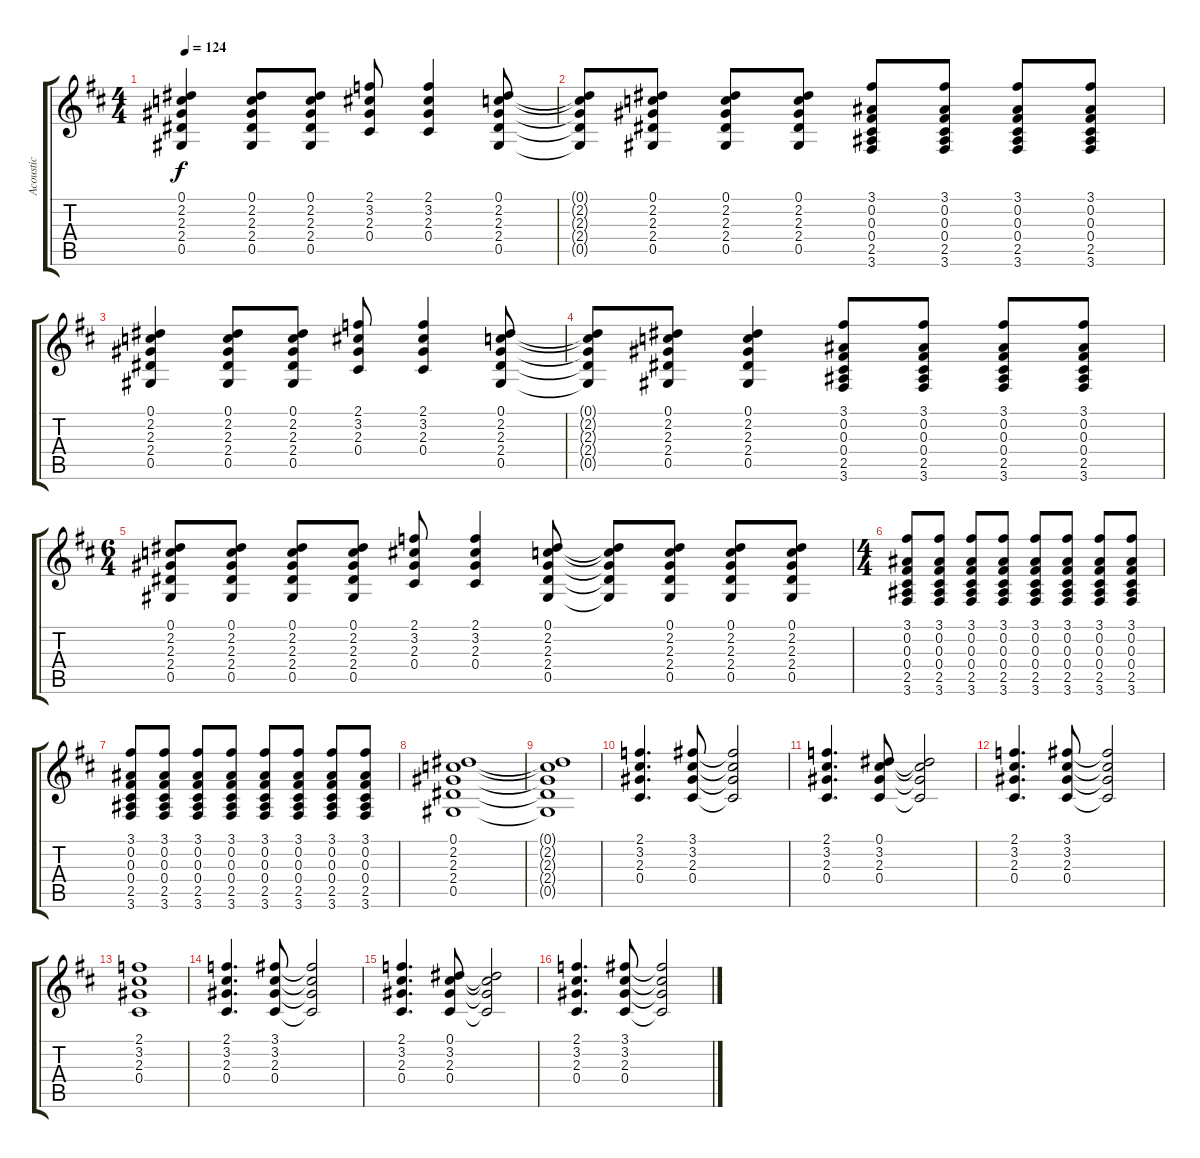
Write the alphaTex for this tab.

\track ("Acoustic" "Acoustic") {instrument acousticguitarsteel}
\staff {score tabs}
\tuning (Eb4 Bb3 Gb3 Db3 Ab2 Eb2) {hide}
\ts (4 4)
\tempo 124
\clef g2
\ks d
(0.1 2.2 2.3 2.4 0.5).4{dy f} (0.1 2.2 2.3 2.4 0.5).8 (0.1 2.2 2.3 2.4 0.5).8 (2.1 3.2 2.3 0.4).8 (2.1 3.2 2.3 0.4).4 (0.1 2.2 2.3 2.4 0.5).8 |
(0.1{t} 2.2{t} 2.3{t} 2.4{t} 0.5{t}).8 (0.1 2.2 2.3 2.4 0.5).8 (0.1 2.2 2.3 2.4 0.5).8 (0.1 2.2 2.3 2.4 0.5).8 (3.1 0.2 0.3 0.4 2.5 3.6).8 (3.1 0.2 0.3 0.4 2.5 3.6).8 (3.1 0.2 0.3 0.4 2.5 3.6).8 (3.1 0.2 0.3 0.4 2.5 3.6).8 |
(0.1 2.2 2.3 2.4 0.5).4 (0.1 2.2 2.3 2.4 0.5).8 (0.1 2.2 2.3 2.4 0.5).8 (2.1 3.2 2.3 0.4).8 (2.1 3.2 2.3 0.4).4 (0.1 2.2 2.3 2.4 0.5).8 |
(0.1{t} 2.2{t} 2.3{t} 2.4{t} 0.5{t}).8 (0.1 2.2 2.3 2.4 0.5).8 (0.1 2.2 2.3 2.4 0.5).4 (3.1 0.2 0.3 0.4 2.5 3.6).8 (3.1 0.2 0.3 0.4 2.5 3.6).8 (3.1 0.2 0.3 0.4 2.5 3.6).8 (3.1 0.2 0.3 0.4 2.5 3.6).8 |
\ts (6 4)
(0.1 2.2 2.3 2.4 0.5).8 (0.1 2.2 2.3 2.4 0.5).8 (0.1 2.2 2.3 2.4 0.5).8 (0.1 2.2 2.3 2.4 0.5).8 (2.1 3.2 2.3 0.4).8 (2.1 3.2 2.3 0.4).4 (0.1 2.2 2.3 2.4 0.5).8 (0.1{t} 2.2{t} 2.3{t} 2.4{t} 0.5{t}).8 (0.1 2.2 2.3 2.4 0.5).8 (0.1 2.2 2.3 2.4 0.5).8 (0.1 2.2 2.3 2.4 0.5).8 |
\ts (4 4)
(3.1 0.2 0.3 0.4 2.5 3.6).8 (3.1 0.2 0.3 0.4 2.5 3.6).8 (3.1 0.2 0.3 0.4 2.5 3.6).8 (3.1 0.2 0.3 0.4 2.5 3.6).8 (3.1 0.2 0.3 0.4 2.5 3.6).8 (3.1 0.2 0.3 0.4 2.5 3.6).8 (3.1 0.2 0.3 0.4 2.5 3.6).8 (3.1 0.2 0.3 0.4 2.5 3.6).8 |
(3.1 0.2 0.3 0.4 2.5 3.6).8 (3.1 0.2 0.3 0.4 2.5 3.6).8 (3.1 0.2 0.3 0.4 2.5 3.6).8 (3.1 0.2 0.3 0.4 2.5 3.6).8 (3.1 0.2 0.3 0.4 2.5 3.6).8 (3.1 0.2 0.3 0.4 2.5 3.6).8 (3.1 0.2 0.3 0.4 2.5 3.6).8 (3.1 0.2 0.3 0.4 2.5 3.6).8 |
(0.1 2.2 2.3 2.4 0.5).1 |
(0.1{t} 2.2{t} 2.3{t} 2.4{t} 0.5{t}).1 |
(2.1 3.2 2.3 0.4).4{d} (3.1 3.2 2.3 0.4).8 (3.1{t} 3.2{t} 2.3{t} 0.4{t}).2 |
(2.1 3.2 2.3 0.4).4{d} (0.1 3.2 2.3 0.4).8 (0.1{t} 3.2{t} 2.3{t} 0.4{t}).2 |
(2.1 3.2 2.3 0.4).4{d} (3.1 3.2 2.3 0.4).8 (3.1{t} 3.2{t} 2.3{t} 0.4{t}).2 |
(2.1 3.2 2.3 0.4).1 |
(2.1 3.2 2.3 0.4).4{d} (3.1 3.2 2.3 0.4).8 (3.1{t} 3.2{t} 2.3{t} 0.4{t}).2 |
(2.1 3.2 2.3 0.4).4{d} (0.1 3.2 2.3 0.4).8 (0.1{t} 3.2{t} 2.3{t} 0.4{t}).2 |
(2.1 3.2 2.3 0.4).4{d} (3.1 3.2 2.3 0.4).8 (3.1{t} 3.2{t} 2.3{t} 0.4{t}).2
